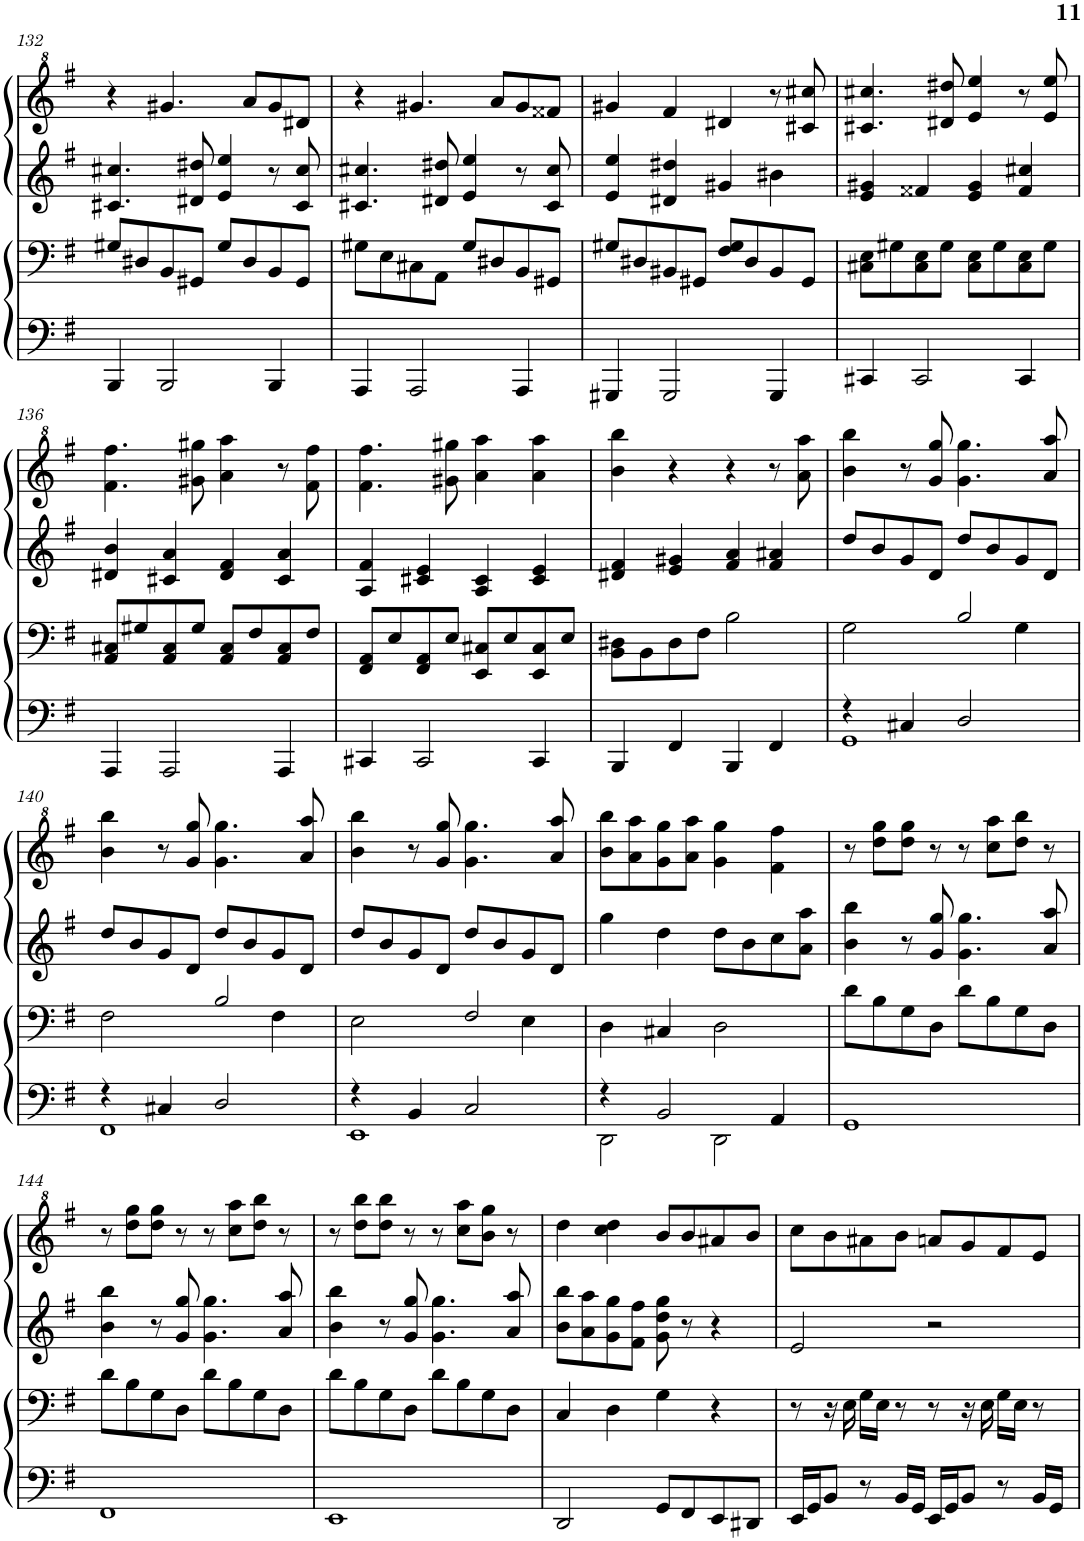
**kern	**kern	**kern	**kern
*part2	*part2	*part1	*part1
*staff4	*staff3	*staff2	*staff1
*I"Piano	*	*I"Piano	*
*I'Pno	*	*I'Pno	*
!!LO:PB:g=z
*clefF4	*clefF4	*clefG2	*clefG^2
*k[f#]	*k[f#]	*k[f#]	*k[f#]
*M4/4	*M4/4	*M4/4	*M4/4
=132	=132	=132	=132
4BBB/	8G#X/L	4.c#X/ 4.cc#X/	4r
.	8D#X/	.	.
2BBB/	8BB/	.	4.gg#X/
.	8GG#X/J	8d#X/ 8dd#X/	.
.	8G#/L	4e/ 4ee/	.
.	8D#/	.	8aa/L
4BBB/	8BB/	8r	8gg#/
.	8GG#/J	8c#/ 8cc#/	8dd#X/J
=133	=133	=133	=133
4AAA/	8G#X\L	4.c#X/ 4.cc#X/	4r
.	8E\	.	.
2AAA/	8C#X\	.	4.gg#X/
.	8AA\J	8d#X/ 8dd#X/	.
.	8G#/L	4e/ 4ee/	.
.	8D#X/	.	8aa/L
4AAA/	8BB/	8r	8gg#/
.	8GG#X/J	8c#/ 8cc#/	8ff##X/J
=134	=134	=134	=134
4GGG#X/	8G#X/L	4e/ 4ee/	4gg#X/
.	8D#X/	.	.
2GGG#/	8BB#X/	4d#X/ 4dd#X/	4ff#/
.	8GG#X/J	.	.
.	8F#/ 8G#/L	4g#X/	4dd#X/
.	8D#/	.	.
4GGG#/	8BB#/	4b#X\	8r
.	8GG#/J	.	8cc#X/ 8ccc#X/
=135	=135	=135	=135
4CC#X/	8C#X\ 8E\L	4e/ 4g#X/	4.cc#X/ 4.ccc#X/
.	8G#X\	.	.
2CC#/	8C#\ 8E\	4f##X/	.
.	8G#\J	.	8dd#X/ 8ddd#X/
.	8C#\ 8E\L	4e/ 4g#/	4ee/ 4eee/
.	8G#\	.	.
4CC#/	8C#\ 8E\	4f##X/ 4cc#X/	8r
.	8G#\J	.	8ee/ 8eee/
!!LO:LB:g=z
=136	=136	=136	=136
4AAA/	8AA/ 8C#X/L	4d#X/ 4b/	4.ff#\ 4.fff#\
.	8G#X/	.	.
2AAA/	8AA/ 8C#/	4c#X/ 4a/	.
.	8G#/J	.	8gg#X\ 8ggg#X\
.	8AA/ 8C#/L	4d#/ 4f#/	4aa\ 4aaa\
.	8F#/	.	.
4AAA/	8AA/ 8C#/	4c#/ 4a/	8r
.	8F#/J	.	8ff#\ 8fff#\
=137	=137	=137	=137
4CC#X/	8FF#/ 8AA/L	4A/ 4f#/	4.ff#\ 4.fff#\
.	8E/	.	.
2CC#/	8FF#/ 8AA/	4c#X/ 4e/	.
.	8E/J	.	8gg#X\ 8ggg#X\
.	8EE/ 8C#X/L	4A/ 4c#/	4aa\ 4aaa\
.	8E/	.	.
4CC#/	8EE/ 8C#/	4c#/ 4e/	4aa\ 4aaa\
.	8E/J	.	.
=138	=138	=138	=138
4BBB/	8BB\ 8D#X\L	4d#X/ 4f#/	4bb\ 4bbb\
.	8BB\	.	.
4FF#/	8D#\	4e/ 4g#X/	4r
.	8F#\J	.	.
4BBB/	2B\	4f#/ 4a/	4r
4FF#/	.	4f#/ 4a#X/	8r
.	.	.	8aa\ 8aaa\
=139	=139	=139	=139
*^	*^	*	*
4r	1GG	2G\	2.ryy	8dd/L	4bb\ 4bbb\
.	.	.	.	8b/	.
4C#X/	.	.	.	8g/	8r
.	.	.	.	8d/J	8gg/ 8ggg/
2D/	.	2B/	.	8dd/L	4.gg\ 4.ggg\
.	.	.	.	8b/	.
.	.	.	4G\	8g/	.
.	.	.	.	8d/J	8aa/ 8aaa/
!!LO:LB:g=z
=140	=140	=140	=140	=140	=140
4r	1FF#	2F#\	2.ryy	8dd/L	4bb\ 4bbb\
.	.	.	.	8b/	.
4C#X/	.	.	.	8g/	8r
.	.	.	.	8d/J	8gg/ 8ggg/
2D/	.	2B/	.	8dd/L	4.gg\ 4.ggg\
.	.	.	.	8b/	.
.	.	.	4F#\	8g/	.
.	.	.	.	8d/J	8aa/ 8aaa/
=141	=141	=141	=141	=141	=141
4r	1EE	2E\	2.ryy	8dd/L	4bb\ 4bbb\
.	.	.	.	8b/	.
4BB/	.	.	.	8g/	8r
.	.	.	.	8d/J	8gg/ 8ggg/
2C/	.	2F#/	.	8dd/L	4.gg\ 4.ggg\
.	.	.	.	8b/	.
.	.	.	4E\	8g/	.
.	.	.	.	8d/J	8aa/ 8aaa/
*	*	*v	*v	*	*
=142	=142	=142	=142	=142
4r	2DD\	4D\	4gg\	8bb\ 8bbb\L
.	.	.	.	8aa\ 8aaa\
2BB/	.	4C#X/	4dd\	8gg\ 8ggg\
.	.	.	.	8aa\ 8aaa\J
.	2DD\	2D\	8dd\L	4gg\ 4ggg\
.	.	.	8b\	.
4AA/	.	.	8cc\	4ff#\ 4fff#\
.	.	.	8a\ 8aa\J	.
*v	*v	*	*	*
=143	=143	=143	=143
1GG	8d\L	4b\ 4bb\	8r
.	8B\	.	8ddd\ 8ggg\L
.	8G\	8r	8ddd\ 8ggg\J
.	8D\J	8g/ 8gg/	8r
.	8d\L	4.g\ 4.gg\	8r
.	8B\	.	8ccc\ 8aaa\L
.	8G\	.	8ddd\ 8bbb\J
.	8D\J	8a/ 8aa/	8r
!!LO:LB:g=z
=144	=144	=144	=144
1FF#	8d\L	4b\ 4bb\	8r
.	8B\	.	8ddd\ 8ggg\L
.	8G\	8r	8ddd\ 8ggg\J
.	8D\J	8g/ 8gg/	8r
.	8d\L	4.g\ 4.gg\	8r
.	8B\	.	8ccc\ 8aaa\L
.	8G\	.	8ddd\ 8bbb\J
.	8D\J	8a/ 8aa/	8r
=145	=145	=145	=145
1EE	8d\L	4b\ 4bb\	8r
.	8B\	.	8ddd\ 8bbb\L
.	8G\	8r	8ddd\ 8bbb\J
.	8D\J	8g/ 8gg/	8r
.	8d\L	4.g\ 4.gg\	8r
.	8B\	.	8ccc\ 8aaa\L
.	8G\	.	8bb\ 8ggg\J
.	8D\J	8a/ 8aa/	8r
=146	=146	=146	=146
2DD/	4C/	8b\ 8bb\L	4ddd\
.	.	8a\ 8aa\	.
.	4D\	8g\ 8gg\	4ccc\ 4ddd\
.	.	8f#\ 8ff#\J	.
8GG/L	4G\	8g\ 8dd\ 8gg\	8bb/L
8FF#/	.	8r	8bb/
8EE/	4r	4r	8aa#X/
8DD#X/J	.	.	8bb/J
=147	=147	=147	=147
16EE/LL	8r	2e/	8ccc\L
16GG/J	.	.	.
8BB/J	16r	.	8bb\
.	16E\	.	.
8r	16G\LL	.	8aa#X\
.	16E\JJ	.	.
16BB/LL	8r	.	8bb\J
16GG/JJ	.	.	.
16EE/LL	8r	2r	8aan/L
16GG/J	.	.	.
8BB/J	16r	.	8gg/
.	16E\	.	.
8r	16G\LL	.	8ff#/
.	16E\JJ	.	.
16BB/LL	8r	.	8ee/J
16GG/JJ	.	.	.
=	=	=	=
*-	*-	*-	*-
